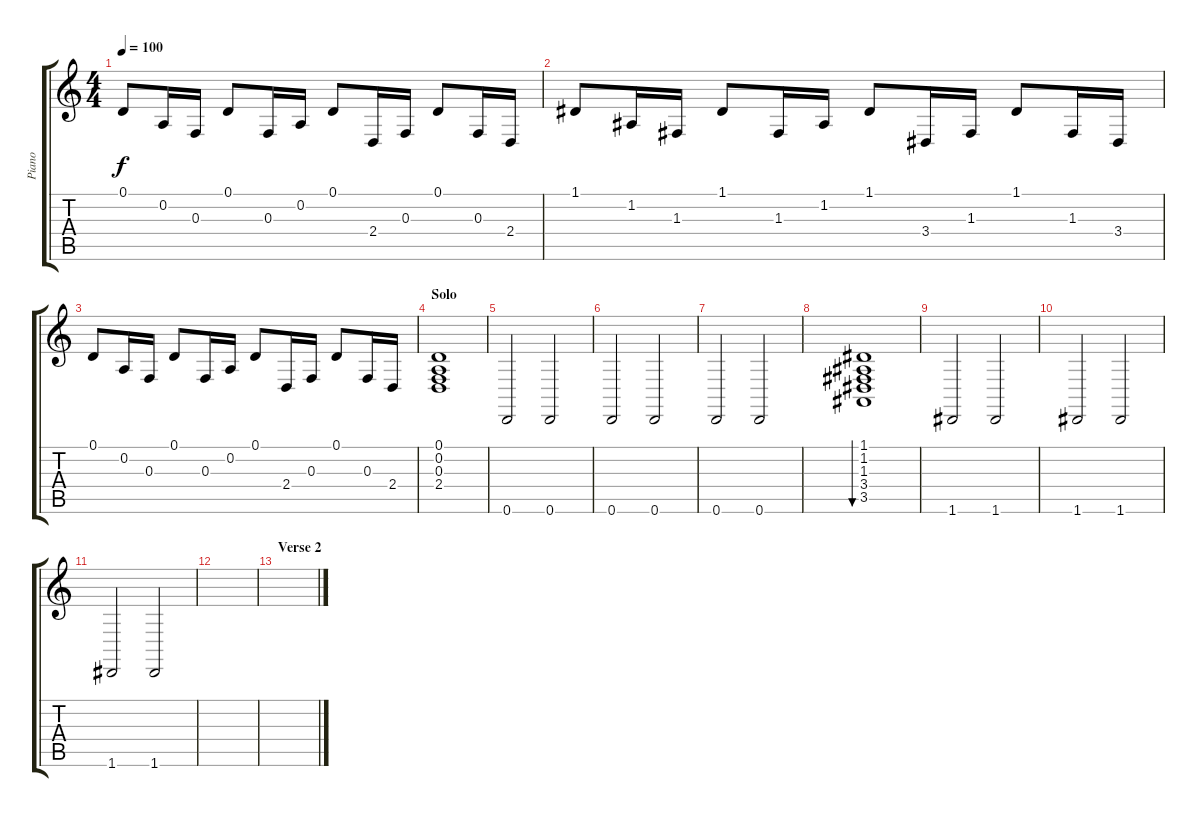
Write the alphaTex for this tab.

\track ("Piano" "Piano") {instrument acousticgrandpiano}
\staff {score tabs}
\tuning (D4 A3 F3 C3 G2 D2) {hide}
\ts (4 4)
\tempo 100
\clef g2
\ks c
0.1.8{dy f} 0.2.16 0.3.16 0.1.8 0.3.16 0.2.16 0.1.8 2.4.16 0.3.16 0.1.8 0.3.16 2.4.16 |
1.1.8 1.2.16 1.3.16 1.1.8 1.3.16 1.2.16 1.1.8 3.4.16 1.3.16 1.1.8 1.3.16 3.4.16 |
0.1.8 0.2.16 0.3.16 0.1.8 0.3.16 0.2.16 0.1.8 2.4.16 0.3.16 0.1.8 0.3.16 2.4.16 |
\section ("" "Solo")
(0.1 0.2 0.3 2.4).1 |
0.6.2 0.6.2 |
0.6.2 0.6.2 |
0.6.2 0.6.2 |
(1.1 1.2 1.3 3.4 3.5).1{bu 480} |
1.6.2 1.6.2 |
1.6.2 1.6.2 |
1.6.2 1.6.2 |
|
\section ("" "Verse 2")
